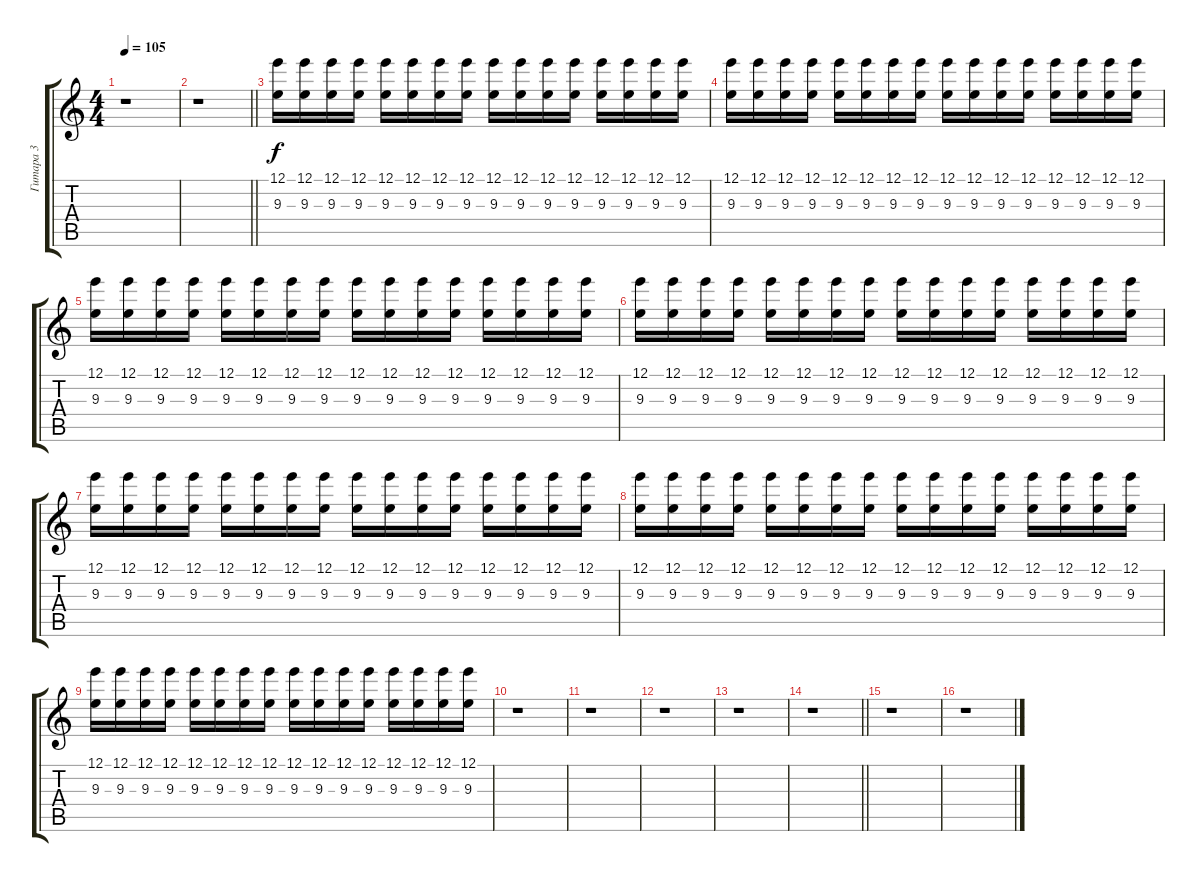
\track ("Гитара 3" "Гитара 3") {instrument overdrivenguitar}
\staff {score tabs}
\tuning (E4 B3 G3 D3 A2 E2) {hide}
\ts (4 4)
\tempo 105
\clef g2
\ks c
r.1{dy mf} |
\barLineRight lightlight
r.1 |
(12.1 9.3).16{dy f volume 7 instrument distortionguitar} (12.1 9.3).16 (12.1 9.3).16 (12.1 9.3).16 (12.1 9.3).16 (12.1 9.3).16 (12.1 9.3).16 (12.1 9.3).16 (12.1 9.3).16 (12.1 9.3).16 (12.1 9.3).16 (12.1 9.3).16 (12.1 9.3).16 (12.1 9.3).16 (12.1 9.3).16 (12.1 9.3).16 |
(12.1 9.3).16 (12.1 9.3).16 (12.1 9.3).16 (12.1 9.3).16 (12.1 9.3).16 (12.1 9.3).16 (12.1 9.3).16 (12.1 9.3).16 (12.1 9.3).16 (12.1 9.3).16 (12.1 9.3).16 (12.1 9.3).16 (12.1 9.3).16 (12.1 9.3).16 (12.1 9.3).16 (12.1 9.3).16 |
(12.1 9.3).16 (12.1 9.3).16 (12.1 9.3).16 (12.1 9.3).16 (12.1 9.3).16 (12.1 9.3).16 (12.1 9.3).16 (12.1 9.3).16 (12.1 9.3).16 (12.1 9.3).16 (12.1 9.3).16 (12.1 9.3).16 (12.1 9.3).16 (12.1 9.3).16 (12.1 9.3).16 (12.1 9.3).16 |
(12.1 9.3).16 (12.1 9.3).16 (12.1 9.3).16 (12.1 9.3).16 (12.1 9.3).16 (12.1 9.3).16 (12.1 9.3).16 (12.1 9.3).16 (12.1 9.3).16 (12.1 9.3).16 (12.1 9.3).16 (12.1 9.3).16 (12.1 9.3).16 (12.1 9.3).16 (12.1 9.3).16 (12.1 9.3).16 |
(12.1 9.3).16 (12.1 9.3).16 (12.1 9.3).16 (12.1 9.3).16 (12.1 9.3).16 (12.1 9.3).16 (12.1 9.3).16 (12.1 9.3).16 (12.1 9.3).16 (12.1 9.3).16 (12.1 9.3).16 (12.1 9.3).16 (12.1 9.3).16 (12.1 9.3).16 (12.1 9.3).16 (12.1 9.3).16 |
(12.1 9.3).16 (12.1 9.3).16 (12.1 9.3).16 (12.1 9.3).16 (12.1 9.3).16 (12.1 9.3).16 (12.1 9.3).16 (12.1 9.3).16 (12.1 9.3).16 (12.1 9.3).16 (12.1 9.3).16 (12.1 9.3).16 (12.1 9.3).16 (12.1 9.3).16 (12.1 9.3).16 (12.1 9.3).16 |
(12.1 9.3).16 (12.1 9.3).16 (12.1 9.3).16 (12.1 9.3).16 (12.1 9.3).16 (12.1 9.3).16 (12.1 9.3).16 (12.1 9.3).16 (12.1 9.3).16 (12.1 9.3).16 (12.1 9.3).16 (12.1 9.3).16 (12.1 9.3).16 (12.1 9.3).16 (12.1 9.3).16 (12.1 9.3).16 |
r.1 |
r.1 |
r.1 |
r.1 |
\barLineRight lightlight
r.1 |
r.1 |
r.1
